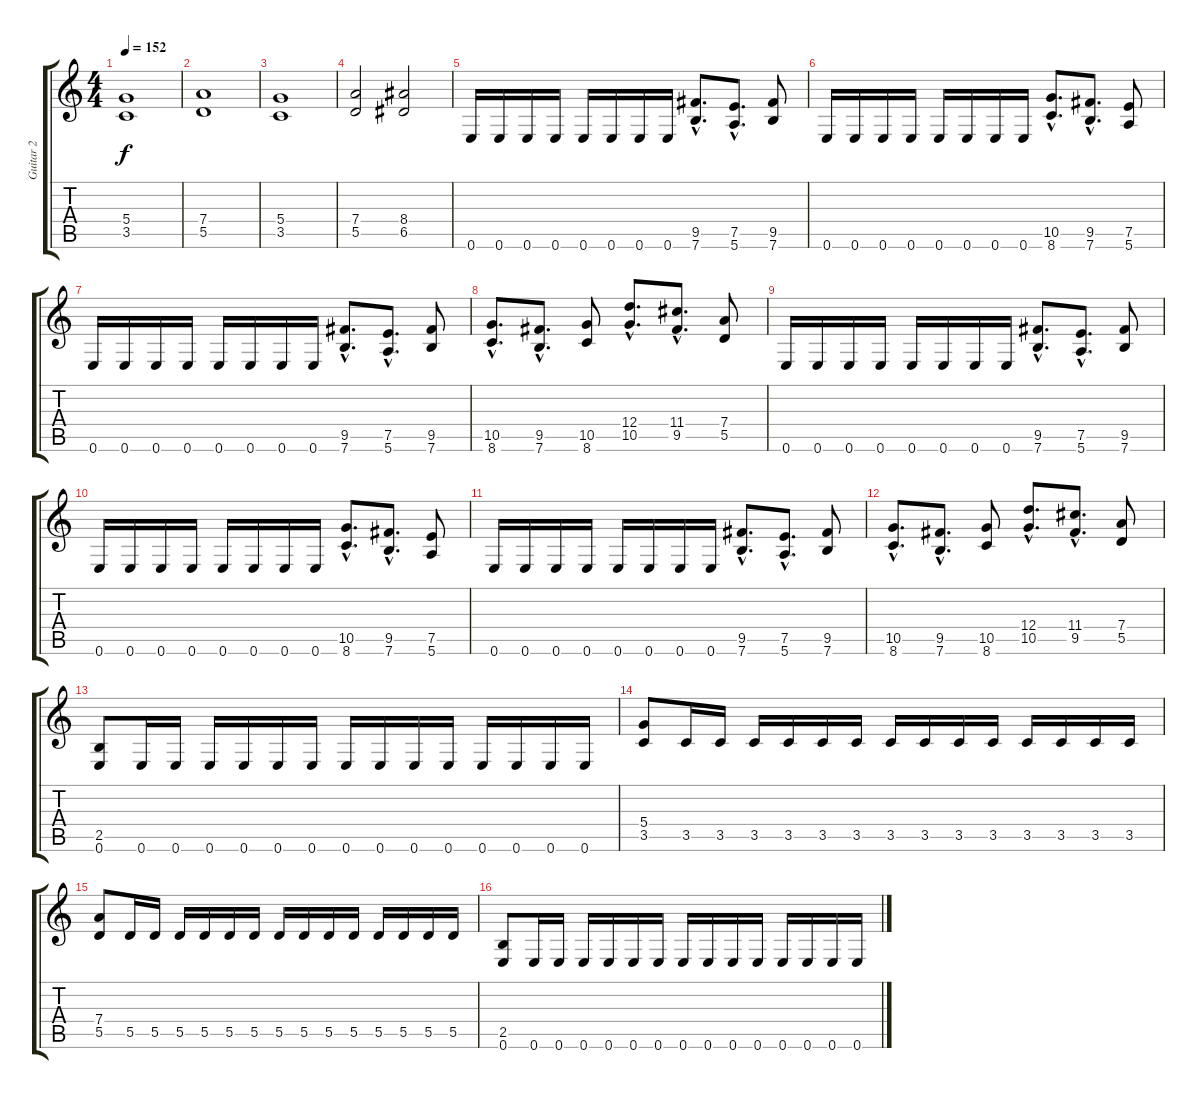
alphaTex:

\track ("Guitar 2" "Guitar 2") {instrument distortionguitar}
\staff {score tabs}
\tuning (E4 B3 G3 D3 A2 E2) {hide}
\ts (4 4)
\tempo 152
\clef g2
\ks c
(5.4 3.5).1{dy f} |
(7.4 5.5).1 |
(5.4 3.5).1 |
(7.4 5.5).2 (8.4 6.5).2 |
0.6.16 0.6.16 0.6.16 0.6.16 0.6.16 0.6.16 0.6.16 0.6.16 (9.5{hac} 7.6{hac}).8{d} (7.5{hac} 5.6{hac}).8{d} (9.5 7.6).8 |
0.6.16 0.6.16 0.6.16 0.6.16 0.6.16 0.6.16 0.6.16 0.6.16 (10.5{hac} 8.6{hac}).8{d} (9.5{hac} 7.6{hac}).8{d} (7.5 5.6).8 |
0.6.16 0.6.16 0.6.16 0.6.16 0.6.16 0.6.16 0.6.16 0.6.16 (9.5{hac} 7.6{hac}).8{d} (7.5{hac} 5.6{hac}).8{d} (9.5 7.6).8 |
(10.5{hac} 8.6{hac}).8{d} (9.5{hac} 7.6{hac}).8{d} (10.5 8.6).8 (12.4{hac} 10.5{hac}).8{d} (11.4{hac} 9.5{hac}).8{d} (7.4 5.5).8 |
0.6.16 0.6.16 0.6.16 0.6.16 0.6.16 0.6.16 0.6.16 0.6.16 (9.5{hac} 7.6{hac}).8{d} (7.5{hac} 5.6{hac}).8{d} (9.5 7.6).8 |
0.6.16 0.6.16 0.6.16 0.6.16 0.6.16 0.6.16 0.6.16 0.6.16 (10.5{hac} 8.6{hac}).8{d} (9.5{hac} 7.6{hac}).8{d} (7.5 5.6).8 |
0.6.16 0.6.16 0.6.16 0.6.16 0.6.16 0.6.16 0.6.16 0.6.16 (9.5{hac} 7.6{hac}).8{d} (7.5{hac} 5.6{hac}).8{d} (9.5 7.6).8 |
(10.5{hac} 8.6{hac}).8{d} (9.5{hac} 7.6{hac}).8{d} (10.5 8.6).8 (12.4{hac} 10.5{hac}).8{d} (11.4{hac} 9.5{hac}).8{d} (7.4 5.5).8 |
(2.5 0.6).8 0.6.16 0.6.16 0.6.16 0.6.16 0.6.16 0.6.16 0.6.16 0.6.16 0.6.16 0.6.16 0.6.16 0.6.16 0.6.16 0.6.16 |
(5.4 3.5).8 3.5.16 3.5.16 3.5.16 3.5.16 3.5.16 3.5.16 3.5.16 3.5.16 3.5.16 3.5.16 3.5.16 3.5.16 3.5.16 3.5.16 |
(7.4 5.5).8 5.5.16 5.5.16 5.5.16 5.5.16 5.5.16 5.5.16 5.5.16 5.5.16 5.5.16 5.5.16 5.5.16 5.5.16 5.5.16 5.5.16 |
(2.5 0.6).8 0.6.16 0.6.16 0.6.16 0.6.16 0.6.16 0.6.16 0.6.16 0.6.16 0.6.16 0.6.16 0.6.16 0.6.16 0.6.16 0.6.16
